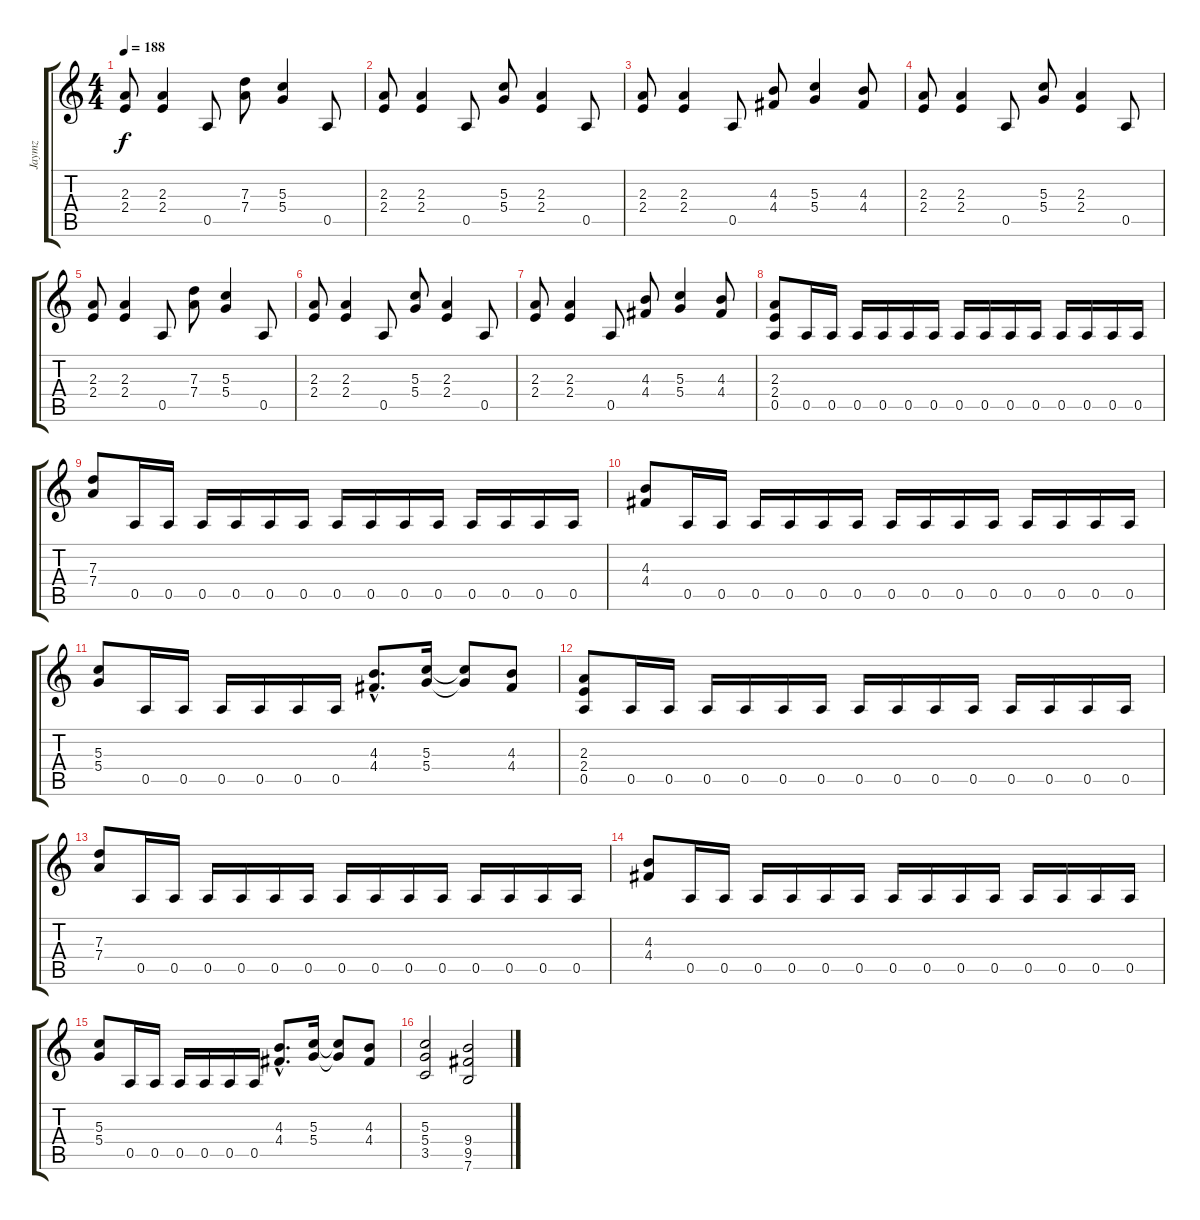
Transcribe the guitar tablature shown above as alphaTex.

\track ("Jaymz" "Jaymz") {instrument distortionguitar}
\staff {score tabs}
\tuning (E4 B3 G3 D3 A2 E2) {hide}
\ts (4 4)
\tempo 188
\clef g2
\ks c
(2.3 2.4).8{dy f} (2.3 2.4).4 0.5.8 (7.3 7.4).8 (5.3 5.4).4 0.5.8 |
(2.3 2.4).8 (2.3 2.4).4 0.5.8 (5.3 5.4).8 (2.3 2.4).4 0.5.8 |
(2.3 2.4).8 (2.3 2.4).4 0.5.8 (4.3 4.4).8 (5.3 5.4).4 (4.3 4.4).8 |
(2.3 2.4).8 (2.3 2.4).4 0.5.8 (5.3 5.4).8 (2.3 2.4).4 0.5.8 |
(2.3 2.4).8 (2.3 2.4).4 0.5.8 (7.3 7.4).8 (5.3 5.4).4 0.5.8 |
(2.3 2.4).8 (2.3 2.4).4 0.5.8 (5.3 5.4).8 (2.3 2.4).4 0.5.8 |
(2.3 2.4).8 (2.3 2.4).4 0.5.8 (4.3 4.4).8 (5.3 5.4).4 (4.3 4.4).8 |
(2.3 2.4 0.5).8 0.5.16 0.5.16 0.5.16 0.5.16 0.5.16 0.5.16 0.5.16 0.5.16 0.5.16 0.5.16 0.5.16 0.5.16 0.5.16 0.5.16 |
(7.3 7.4).8 0.5.16 0.5.16 0.5.16 0.5.16 0.5.16 0.5.16 0.5.16 0.5.16 0.5.16 0.5.16 0.5.16 0.5.16 0.5.16 0.5.16 |
(4.3 4.4).8 0.5.16 0.5.16 0.5.16 0.5.16 0.5.16 0.5.16 0.5.16 0.5.16 0.5.16 0.5.16 0.5.16 0.5.16 0.5.16 0.5.16 |
(5.3 5.4).8 0.5.16 0.5.16 0.5.16 0.5.16 0.5.16 0.5.16 (4.3{hac} 4.4{hac}).8{d} (5.3 5.4).16 (5.3{t} 5.4{t}).8 (4.3 4.4).8 |
(2.3 2.4 0.5).8 0.5.16 0.5.16 0.5.16 0.5.16 0.5.16 0.5.16 0.5.16 0.5.16 0.5.16 0.5.16 0.5.16 0.5.16 0.5.16 0.5.16 |
(7.3 7.4).8 0.5.16 0.5.16 0.5.16 0.5.16 0.5.16 0.5.16 0.5.16 0.5.16 0.5.16 0.5.16 0.5.16 0.5.16 0.5.16 0.5.16 |
(4.3 4.4).8 0.5.16 0.5.16 0.5.16 0.5.16 0.5.16 0.5.16 0.5.16 0.5.16 0.5.16 0.5.16 0.5.16 0.5.16 0.5.16 0.5.16 |
(5.3 5.4).8 0.5.16 0.5.16 0.5.16 0.5.16 0.5.16 0.5.16 (4.3{hac} 4.4{hac}).8{d} (5.3 5.4).16 (5.3{t} 5.4{t}).8 (4.3 4.4).8 |
(5.3 5.4 3.5).2 (9.4 9.5 7.6).2
